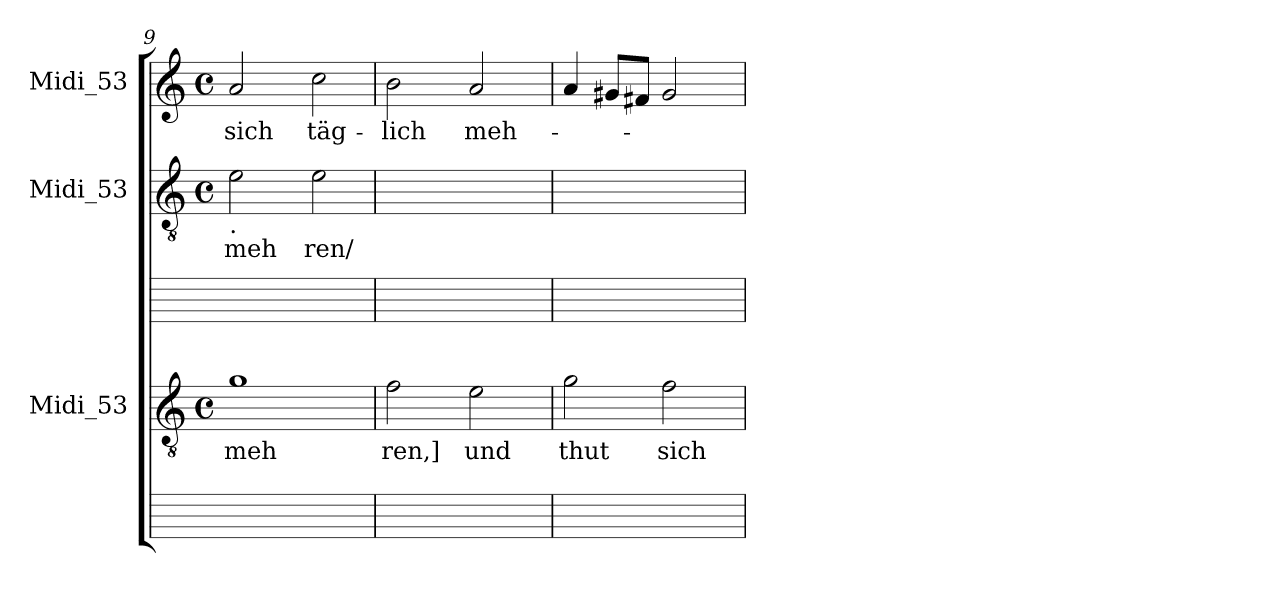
**kern	**kern	**text	**kern	**kern	**text	**kern	**text
*part5	*part4	*part4	*part3	*part2	*part2	*part1	*part1
*staff5	*staff4	*staff4	*staff3	*staff2	*staff2	*staff1	*staff1
*	*I"Midi_53	*	*	*I"Midi_53	*	*I"Midi_53	*
*	*clefGv2	*	*	*clefGv2	*	*clefG2	*
*	*k[]	*	*	*k[]	*	*k[]	*
*	*C:	*	*	*C:	*	*C:	*
*	*M4/4	*	*	*M4/4	*	*M4/4	*
*	*met(c)	*	*	*met(c)	*	*met(c)	*
=9F	=9F	=9F	=9F	=9F	=9F	=9F	=9F
!	!	!	!	!LO:TX:b:t=.	!	!	!
!	!	!LO:LY:b	!	!	!LO:LY:b	!	!LO:LY:b
4ryy	1g	meh	4ryy	2e\	meh	2a/	sich
2.ryy	.	.	2.ryy	.	.	.	.
!	!	!	!	!	!LO:LY:b	!	!LO:LY:b
.	.	.	.	2e\	ren/	2cc\	täg-
=9G	=9G	=9G	=9G	=9G	=9G	=9G	=9G
!	!	!LO:LY:b	!	!	!	!	!LO:LY:b
4ryy	2f\	ren,]	4ryy	4ryy	.	2b\	-lich
2.ryy	.	.	2.ryy	4ryy	.	.	.
!	!	!LO:LY:b	!	!	!	!	!LO:LY:b
.	2e\	und	.	4ryy	.	2a/	meh-
.	.	.	.	4ryy	.	.	.
!!LO:LB:g=z
=10	=10	=10	=10	=10	=10	=10	=10
!	!	!LO:LY:b	!	!	!	!	!
4ryy	2g\	thut	4ryy	4ryy	.	4a/	.
2.ryy	.	.	2.ryy	4ryy	.	8g#X/L	.
.	.	.	.	.	.	8f#X/J	.
!	!	!LO:LY:b	!	!	!	!	!
.	2f\	sich	.	4ryy	.	2g#/	.
.	.	.	.	4ryy	.	.	.
=	=	=	=	=	=	=	=
*-	*-	*-	*-	*-	*-	*-	*-
